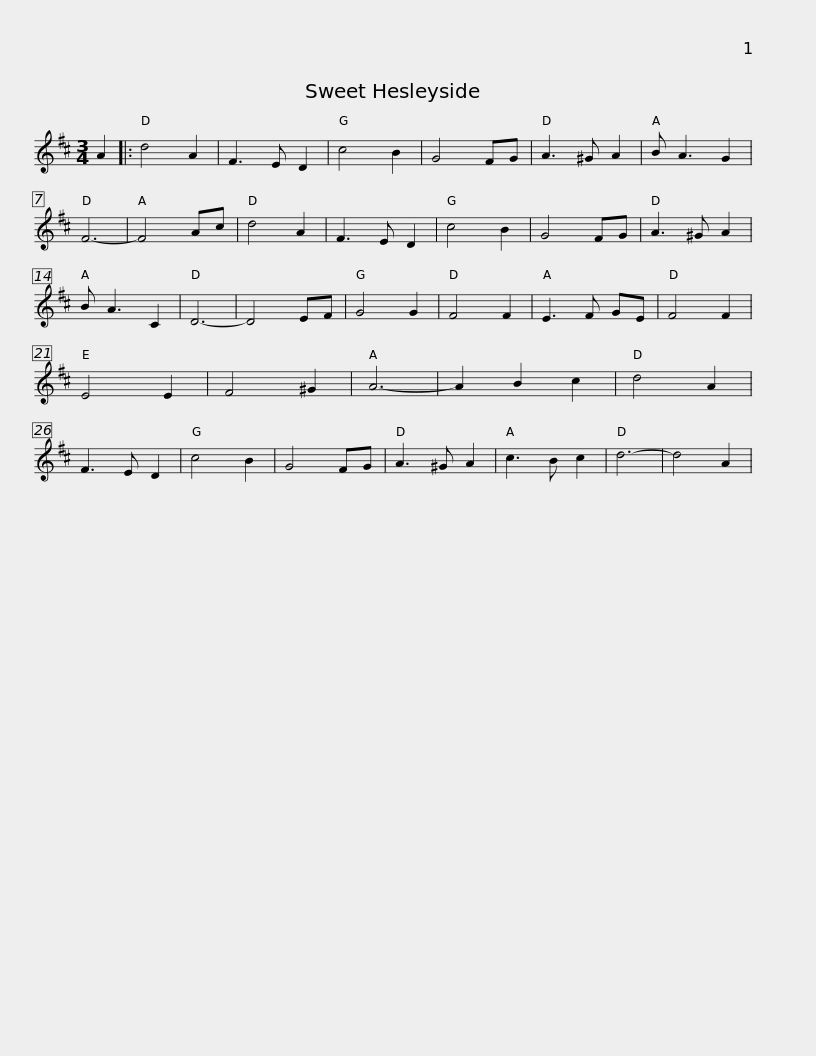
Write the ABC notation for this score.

X:1
L:1/8
M:3/4
I:linebreak $
K:D
V:1 treble
V:1
 A2 |: d4 A2 | F3 E D2 | c4 B2 | G4 FG | %5
 A3 ^G A2 | B A3 G2 | F6- | F4 Ac | d4 A2 | %10
 F3 E D2 | c4 B2 | G4 FG |$ A3 ^G A2 | B A3 C2 | %15
 D6- | D4 EF | G4 G2 | F4 F2 | E3 F GE | %20
 F4 F2 | E4 E2 | F4 ^G2 | A6- | A2 B2 c2 | %25
 d4 A2 |$ F3 E D2 | c4 B2 | G4 FG | A3 ^G A2 | %30
 c3 B c2 | d6- | d4 A2 | %33
